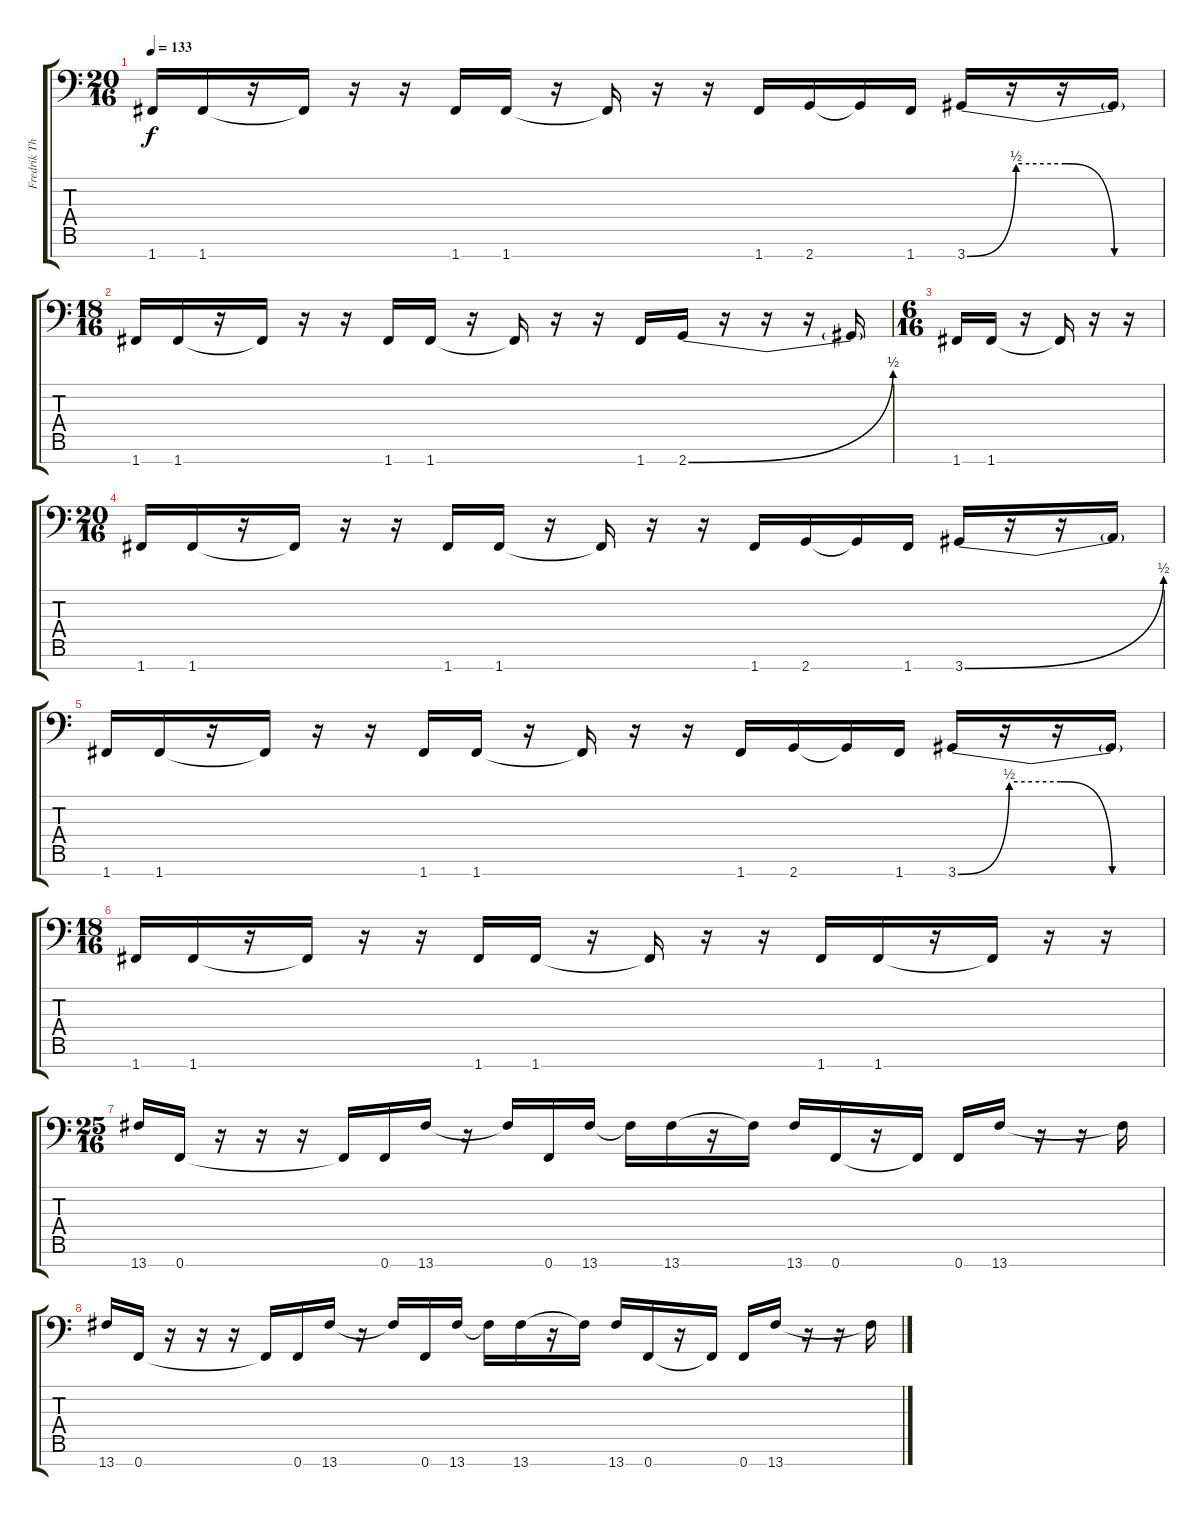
\track ("Fredrik Thordendal ( Rythm'n'Solo )" "Fredrik Th") {instrument overdrivenguitar}
\staff {score tabs}
\tuning (Bb3 F3 Db3 Ab2 Eb2 Bb1 F1) {hide}
\ts (20 16)
\tempo 133
\clef f4
\ks c
1.7.16{dy f} 1.7.16 r.16 1.7{t}.16 r.16 r.16 1.7.16 1.7.16 r.16 1.7{t}.16 r.16 r.16 1.7.16 2.7.16 2.7{t}.16 1.7.16 3.7{be (custom 0 0 15 2 30 2 45 0 60 0)}.16 r.16 r.16 3.7{t}.16 |
\ts (18 16)
1.7.16 1.7.16 r.16 1.7{t}.16 r.16 r.16 1.7.16 1.7.16 r.16 1.7{t}.16 r.16 r.16 1.7.16 2.7{be (bend 0 0 60 2)}.16 r.16 r.16 r.16 2.7{t}.16 |
\ts (6 16)
1.7.16 1.7.16 r.16 1.7{t}.16 r.16 r.16 |
\ts (20 16)
1.7.16 1.7.16 r.16 1.7{t}.16 r.16 r.16 1.7.16 1.7.16 r.16 1.7{t}.16 r.16 r.16 1.7.16 2.7.16 2.7{t}.16 1.7.16 3.7{be (bend 0 0 60 2)}.16 r.16 r.16 3.7{t}.16 |
1.7.16 1.7.16 r.16 1.7{t}.16 r.16 r.16 1.7.16 1.7.16 r.16 1.7{t}.16 r.16 r.16 1.7.16 2.7.16 2.7{t}.16 1.7.16 3.7{be (custom 0 0 15 2 30 2 45 0 60 0)}.16 r.16 r.16 3.7{t}.16 |
\ts (18 16)
1.7.16 1.7.16 r.16 1.7{t}.16 r.16 r.16 1.7.16 1.7.16 r.16 1.7{t}.16 r.16 r.16 1.7.16 1.7.16 r.16 1.7{t}.16 r.16 r.16 |
\ts (25 16)
13.7.16 0.7.16 r.16 r.16 r.16 0.7{t}.16 0.7.16 13.7.16 r.16 13.7{t}.16 0.7.16 13.7.16 13.7{t}.16 13.7.16 r.16 13.7{t}.16 13.7.16 0.7.16 r.16 0.7{t}.16 0.7.16 13.7.16 r.16 r.16 13.7{t}.16 |
13.7.16 0.7.16 r.16 r.16 r.16 0.7{t}.16 0.7.16 13.7.16 r.16 13.7{t}.16 0.7.16 13.7.16 13.7{t}.16 13.7.16 r.16 13.7{t}.16 13.7.16 0.7.16 r.16 0.7{t}.16 0.7.16 13.7.16 r.16 r.16 13.7{t}.16
